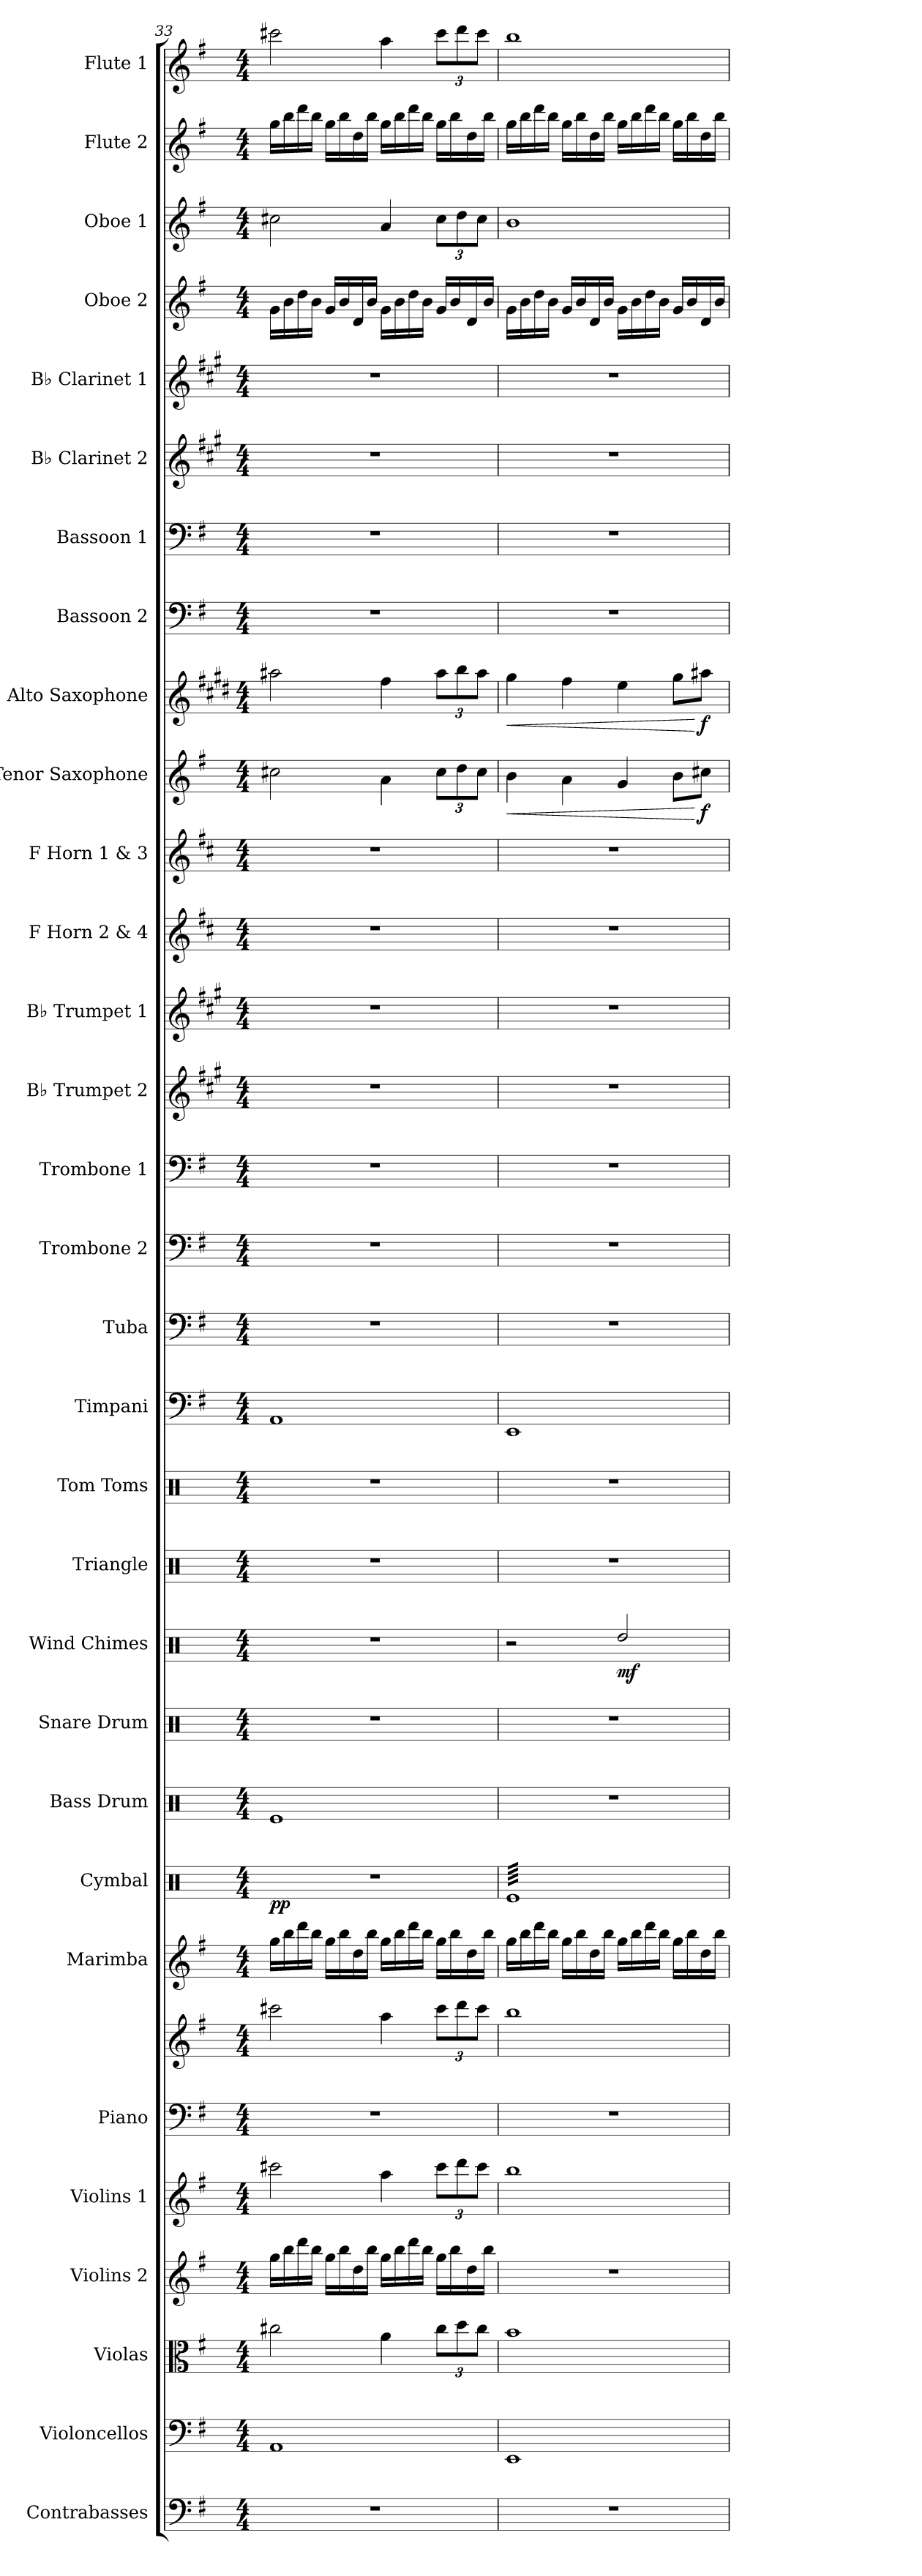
**kern	**kern	**kern	**kern	**kern	**kern	**kern	**kern	**kern	**dynam	**kern	**kern	**kern	**dynam	**kern	**kern	**kern	**kern	**kern	**kern	**kern	**kern	**kern	**kern	**kern	**dynam	**kern	**dynam	**kern	**kern	**kern	**kern	**kern	**kern	**kern	**kern
*part31	*part30	*part29	*part28	*part27	*part26	*part26	*part25	*part24	*part24	*part23	*part22	*part21	*part21	*part20	*part19	*part18	*part17	*part16	*part15	*part14	*part13	*part12	*part11	*part10	*part10	*part9	*part9	*part8	*part7	*part6	*part5	*part4	*part3	*part2	*part1
*staff32	*staff31	*staff30	*staff29	*staff28	*staff27	*staff26	*staff25	*staff24	*staff24	*staff23	*staff22	*staff21	*staff21	*staff20	*staff19	*staff18	*staff17	*staff16	*staff15	*staff14	*staff13	*staff12	*staff11	*staff10	*staff10	*staff9	*staff9	*staff8	*staff7	*staff6	*staff5	*staff4	*staff3	*staff2	*staff1
*I"Contrabasses	*I"Violoncellos	*I"Violas	*I"Violins 2	*I"Violins 1	*I"Piano	*	*I"Marimba	*I"Cymbal	*	*I"Bass Drum	*I"Snare Drum	*I"Wind Chimes	*	*I"Triangle	*I"Tom Toms	*I"Timpani	*I"Tuba	*I"Trombone 2	*I"Trombone 1	*I"B♭ Trumpet 2	*I"B♭ Trumpet 1	*I"F Horn 2 &amp; 4	*I"F Horn 1 &amp; 3	*I"Tenor Saxophone	*	*I"Alto Saxophone	*	*I"Bassoon 2	*I"Bassoon 1	*I"B♭ Clarinet 2	*I"B♭ Clarinet 1	*I"Oboe 2	*I"Oboe 1	*I"Flute 2	*I"Flute 1
*I'Cbs.	*I'Vcs.	*I'Vlas.	*I'Vlns. 2	*I'Vlns. 1	*I'Pno.	*	*I'Mrm.	*I'Cym.	*	*I'B. Dr.	*I'Sn. Dr.	*I'Wd. Ch.	*	*I'Trgl.	*I'Toms	*I'Timp.	*I'Tba.	*I'Tbn. 2	*I'Tbn. 1	*I'B♭ Tpt. 2	*I'B♭ Tpt. 1	*I'F Hn. 2 4	*I'F Hn. 1 3	*I'T. Sax.	*	*I'A. Sax.	*	*I'Bsn. 2	*I'Bsn. 1	*I'B♭ Cl. 2	*I'B♭ Cl. 1	*I'Ob. 2	*I'Ob. 1	*I'Fl. 2	*I'Fl. 1
!!LO:PB:g=z
*clefF4	*clefF4	*clefC3	*clefG2	*clefG2	*clefF4	*clefG2	*clefG2	*clefX	*	*clefX	*clefX	*clefX	*	*clefX	*clefX	*clefF4	*clefF4	*clefF4	*clefF4	*clefG2	*clefG2	*clefG2	*clefG2	*clefG2	*	*clefG2	*	*clefF4	*clefF4	*clefG2	*clefG2	*clefG2	*clefG2	*clefG2	*clefG2
*ITrd7c12	*	*	*	*	*	*	*	*	*	*	*	*	*	*	*	*	*	*	*	*ITrd1c2	*ITrd1c2	*ITrd4c7	*ITrd4c7	*ITrd8c14	*	*ITrd5c9	*	*	*	*ITrd1c2	*ITrd1c2	*	*	*	*
*k[f#]	*k[f#]	*k[f#]	*k[f#]	*k[f#]	*k[f#]	*k[f#]	*k[f#]	*k[]	*	*k[]	*k[]	*k[]	*	*k[]	*k[]	*k[f#]	*k[f#]	*k[f#]	*k[f#]	*k[f#]	*k[f#]	*k[f#]	*k[f#]	*k[f#]	*	*k[f#]	*	*k[f#]	*k[f#]	*k[f#]	*k[f#]	*k[f#]	*k[f#]	*k[f#]	*k[f#]
*M4/4	*M4/4	*M4/4	*M4/4	*M4/4	*M4/4	*M4/4	*M4/4	*M4/4	*	*M4/4	*M4/4	*M4/4	*	*M4/4	*M4/4	*M4/4	*M4/4	*M4/4	*M4/4	*M4/4	*M4/4	*M4/4	*M4/4	*M4/4	*	*M4/4	*	*M4/4	*M4/4	*M4/4	*M4/4	*M4/4	*M4/4	*M4/4	*M4/4
=33	=33	=33	=33	=33	=33	=33	=33	=33	=33	=33	=33	=33	=33	=33	=33	=33	=33	=33	=33	=33	=33	=33	=33	=33	=33	=33	=33	=33	=33	=33	=33	=33	=33	=33	=33
!	!	!	!	!	!	!	!	!	!LO:DY:b	!	!	!	!	!	!	!	!	!	!	!	!	!	!	!	!	!	!	!	!	!	!	!	!	!	!
1r	1AA	2cc#X\	16gg\LL	2ccc#X\	1r	2ccc#X\	16gg\LL	1r	pp	1Re	1r	1r	.	1r	1r	1AA	1r	1r	1r	1r	1r	1r	1r	2c#X\	.	2cc#X\	.	1r	1r	1r	1r	16g\LL	2cc#X\	16gg\LL	2ccc#X\
.	.	.	16bb\	.	.	.	16bb\	.	.	.	.	.	.	.	.	.	.	.	.	.	.	.	.	.	.	.	.	.	.	.	.	16b\	.	16bb\	.
.	.	.	16ddd\	.	.	.	16ddd\	.	.	.	.	.	.	.	.	.	.	.	.	.	.	.	.	.	.	.	.	.	.	.	.	16dd\	.	16ddd\	.
.	.	.	16bb\JJ	.	.	.	16bb\JJ	.	.	.	.	.	.	.	.	.	.	.	.	.	.	.	.	.	.	.	.	.	.	.	.	16b\JJ	.	16bb\JJ	.
.	.	.	16gg\LL	.	.	.	16gg\LL	.	.	.	.	.	.	.	.	.	.	.	.	.	.	.	.	.	.	.	.	.	.	.	.	16g/LL	.	16gg\LL	.
.	.	.	16bb\	.	.	.	16bb\	.	.	.	.	.	.	.	.	.	.	.	.	.	.	.	.	.	.	.	.	.	.	.	.	16b/	.	16bb\	.
.	.	.	16dd\	.	.	.	16dd\	.	.	.	.	.	.	.	.	.	.	.	.	.	.	.	.	.	.	.	.	.	.	.	.	16d/	.	16dd\	.
.	.	.	16bb\JJ	.	.	.	16bb\JJ	.	.	.	.	.	.	.	.	.	.	.	.	.	.	.	.	.	.	.	.	.	.	.	.	16b/JJ	.	16bb\JJ	.
.	.	4a\	16gg\LL	4aa\	.	4aa\	16gg\LL	.	.	.	.	.	.	.	.	.	.	.	.	.	.	.	.	4A\	.	4a\	.	.	.	.	.	16g\LL	4a/	16gg\LL	4aa\
.	.	.	16bb\	.	.	.	16bb\	.	.	.	.	.	.	.	.	.	.	.	.	.	.	.	.	.	.	.	.	.	.	.	.	16b\	.	16bb\	.
.	.	.	16ddd\	.	.	.	16ddd\	.	.	.	.	.	.	.	.	.	.	.	.	.	.	.	.	.	.	.	.	.	.	.	.	16dd\	.	16ddd\	.
.	.	.	16bb\JJ	.	.	.	16bb\JJ	.	.	.	.	.	.	.	.	.	.	.	.	.	.	.	.	.	.	.	.	.	.	.	.	16b\JJ	.	16bb\JJ	.
*	*	*Xbrackettup	*	*Xbrackettup	*	*Xbrackettup	*	*	*	*	*	*	*	*	*	*	*	*	*	*	*	*	*	*Xbrackettup	*	*Xbrackettup	*	*	*	*	*	*	*Xbrackettup	*	*Xbrackettup
*	*	*	*	*	*	*	*	*	*	*	*	*	*	*	*	*	*	*	*	*	*	*	*	*	*	*	*	*	*	*	*	*	*	*	*MM63
.	.	12cc#\L	16gg\LL	12ccc#\L	.	12ccc#\L	16gg\LL	.	.	.	.	.	.	.	.	.	.	.	.	.	.	.	.	12c#\L	.	12cc#\L	.	.	.	.	.	16g/LL	12cc#\L	16gg\LL	12ccc#\L
.	.	.	16bb\	.	.	.	16bb\	.	.	.	.	.	.	.	.	.	.	.	.	.	.	.	.	.	.	.	.	.	.	.	.	16b/	.	16bb\	.
.	.	12dd\	.	12ddd\	.	12ddd\	.	.	.	.	.	.	.	.	.	.	.	.	.	.	.	.	.	12d\	.	12dd\	.	.	.	.	.	.	12dd\	.	12ddd\
.	.	.	16dd\	.	.	.	16dd\	.	.	.	.	.	.	.	.	.	.	.	.	.	.	.	.	.	.	.	.	.	.	.	.	16d/	.	16dd\	.
.	.	12cc#\J	.	12ccc#\J	.	12ccc#\J	.	.	.	.	.	.	.	.	.	.	.	.	.	.	.	.	.	12c#\J	.	12cc#\J	.	.	.	.	.	.	12cc#\J	.	12ccc#\J
.	.	.	16bb\JJ	.	.	.	16bb\JJ	.	.	.	.	.	.	.	.	.	.	.	.	.	.	.	.	.	.	.	.	.	.	.	.	16b/JJ	.	16bb\JJ	.
=34	=34	=34	=34	=34	=34	=34	=34	=34	=34	=34	=34	=34	=34	=34	=34	=34	=34	=34	=34	=34	=34	=34	=34	=34	=34	=34	=34	=34	=34	=34	=34	=34	=34	=34	=34
!	!	!	!	!	!	!	!	!	!	!	!	!	!	!	!	!	!	!	!	!	!	!	!	!	!LO:HP:b	!	!LO:HP:b	!	!	!	!	!	!	!	!
*	*	*	*	*	*	*	*	*tremolo	*	*	*	*	*	*	*	*	*	*	*	*	*	*	*	*	*	*	*	*	*	*	*	*	*	*	*
1r	1EE	1b	1r	1bb	1r	1bb	16gg\LL	64ReLLLL	.	1r	1r	2r	.	1r	1r	1EE	1r	1r	1r	1r	1r	1r	1r	4B\	<	4b\	<	1r	1r	1r	1r	16g\LL	1b	16gg\LL	1bb
.	.	.	.	.	.	.	.	64Re	.	.	.	.	.	.	.	.	.	.	.	.	.	.	.	.	.	.	.	.	.	.	.	.	.	.	.
.	.	.	.	.	.	.	.	64Re	.	.	.	.	.	.	.	.	.	.	.	.	.	.	.	.	.	.	.	.	.	.	.	.	.	.	.
.	.	.	.	.	.	.	.	64Re	.	.	.	.	.	.	.	.	.	.	.	.	.	.	.	.	.	.	.	.	.	.	.	.	.	.	.
.	.	.	.	.	.	.	16bb\	64Re	.	.	.	.	.	.	.	.	.	.	.	.	.	.	.	.	.	.	.	.	.	.	.	16b\	.	16bb\	.
.	.	.	.	.	.	.	.	64Re	.	.	.	.	.	.	.	.	.	.	.	.	.	.	.	.	.	.	.	.	.	.	.	.	.	.	.
.	.	.	.	.	.	.	.	64Re	.	.	.	.	.	.	.	.	.	.	.	.	.	.	.	.	.	.	.	.	.	.	.	.	.	.	.
.	.	.	.	.	.	.	.	64Re	.	.	.	.	.	.	.	.	.	.	.	.	.	.	.	.	.	.	.	.	.	.	.	.	.	.	.
.	.	.	.	.	.	.	16ddd\	64Re	.	.	.	.	.	.	.	.	.	.	.	.	.	.	.	.	.	.	.	.	.	.	.	16dd\	.	16ddd\	.
.	.	.	.	.	.	.	.	64Re	.	.	.	.	.	.	.	.	.	.	.	.	.	.	.	.	.	.	.	.	.	.	.	.	.	.	.
.	.	.	.	.	.	.	.	64Re	.	.	.	.	.	.	.	.	.	.	.	.	.	.	.	.	.	.	.	.	.	.	.	.	.	.	.
.	.	.	.	.	.	.	.	64Re	.	.	.	.	.	.	.	.	.	.	.	.	.	.	.	.	.	.	.	.	.	.	.	.	.	.	.
.	.	.	.	.	.	.	16bb\JJ	64Re	.	.	.	.	.	.	.	.	.	.	.	.	.	.	.	.	.	.	.	.	.	.	.	16b\JJ	.	16bb\JJ	.
.	.	.	.	.	.	.	.	64Re	.	.	.	.	.	.	.	.	.	.	.	.	.	.	.	.	.	.	.	.	.	.	.	.	.	.	.
.	.	.	.	.	.	.	.	64Re	.	.	.	.	.	.	.	.	.	.	.	.	.	.	.	.	.	.	.	.	.	.	.	.	.	.	.
.	.	.	.	.	.	.	.	64Re	.	.	.	.	.	.	.	.	.	.	.	.	.	.	.	.	.	.	.	.	.	.	.	.	.	.	.
.	.	.	.	.	.	.	16gg\LL	64Re	.	.	.	.	.	.	.	.	.	.	.	.	.	.	.	4A\	.	4a\	.	.	.	.	.	16g/LL	.	16gg\LL	.
.	.	.	.	.	.	.	.	64Re	.	.	.	.	.	.	.	.	.	.	.	.	.	.	.	.	.	.	.	.	.	.	.	.	.	.	.
.	.	.	.	.	.	.	.	64Re	.	.	.	.	.	.	.	.	.	.	.	.	.	.	.	.	.	.	.	.	.	.	.	.	.	.	.
.	.	.	.	.	.	.	.	64Re	.	.	.	.	.	.	.	.	.	.	.	.	.	.	.	.	.	.	.	.	.	.	.	.	.	.	.
.	.	.	.	.	.	.	16bb\	64Re	.	.	.	.	.	.	.	.	.	.	.	.	.	.	.	.	.	.	.	.	.	.	.	16b/	.	16bb\	.
.	.	.	.	.	.	.	.	64Re	.	.	.	.	.	.	.	.	.	.	.	.	.	.	.	.	.	.	.	.	.	.	.	.	.	.	.
.	.	.	.	.	.	.	.	64Re	.	.	.	.	.	.	.	.	.	.	.	.	.	.	.	.	.	.	.	.	.	.	.	.	.	.	.
.	.	.	.	.	.	.	.	64Re	.	.	.	.	.	.	.	.	.	.	.	.	.	.	.	.	.	.	.	.	.	.	.	.	.	.	.
.	.	.	.	.	.	.	16dd\	64Re	.	.	.	.	.	.	.	.	.	.	.	.	.	.	.	.	.	.	.	.	.	.	.	16d/	.	16dd\	.
.	.	.	.	.	.	.	.	64Re	.	.	.	.	.	.	.	.	.	.	.	.	.	.	.	.	.	.	.	.	.	.	.	.	.	.	.
.	.	.	.	.	.	.	.	64Re	.	.	.	.	.	.	.	.	.	.	.	.	.	.	.	.	.	.	.	.	.	.	.	.	.	.	.
.	.	.	.	.	.	.	.	64Re	.	.	.	.	.	.	.	.	.	.	.	.	.	.	.	.	.	.	.	.	.	.	.	.	.	.	.
.	.	.	.	.	.	.	16bb\JJ	64Re	.	.	.	.	.	.	.	.	.	.	.	.	.	.	.	.	.	.	.	.	.	.	.	16b/JJ	.	16bb\JJ	.
.	.	.	.	.	.	.	.	64Re	.	.	.	.	.	.	.	.	.	.	.	.	.	.	.	.	.	.	.	.	.	.	.	.	.	.	.
.	.	.	.	.	.	.	.	64Re	.	.	.	.	.	.	.	.	.	.	.	.	.	.	.	.	.	.	.	.	.	.	.	.	.	.	.
.	.	.	.	.	.	.	.	64Re	.	.	.	.	.	.	.	.	.	.	.	.	.	.	.	.	.	.	.	.	.	.	.	.	.	.	.
!	!	!	!	!	!	!	!	!	!	!	!	!	!LO:DY:b	!	!	!	!	!	!	!	!	!	!	!	!	!	!	!	!	!	!	!	!	!	!
.	.	.	.	.	.	.	16gg\LL	64Re	.	.	.	2Rdd/	mf	.	.	.	.	.	.	.	.	.	.	4G/	.	4g\	.	.	.	.	.	16g\LL	.	16gg\LL	.
.	.	.	.	.	.	.	.	64Re	.	.	.	.	.	.	.	.	.	.	.	.	.	.	.	.	.	.	.	.	.	.	.	.	.	.	.
.	.	.	.	.	.	.	.	64Re	.	.	.	.	.	.	.	.	.	.	.	.	.	.	.	.	.	.	.	.	.	.	.	.	.	.	.
.	.	.	.	.	.	.	.	64Re	.	.	.	.	.	.	.	.	.	.	.	.	.	.	.	.	.	.	.	.	.	.	.	.	.	.	.
.	.	.	.	.	.	.	16bb\	64Re	.	.	.	.	.	.	.	.	.	.	.	.	.	.	.	.	.	.	.	.	.	.	.	16b\	.	16bb\	.
.	.	.	.	.	.	.	.	64Re	.	.	.	.	.	.	.	.	.	.	.	.	.	.	.	.	.	.	.	.	.	.	.	.	.	.	.
.	.	.	.	.	.	.	.	64Re	.	.	.	.	.	.	.	.	.	.	.	.	.	.	.	.	.	.	.	.	.	.	.	.	.	.	.
.	.	.	.	.	.	.	.	64Re	.	.	.	.	.	.	.	.	.	.	.	.	.	.	.	.	.	.	.	.	.	.	.	.	.	.	.
.	.	.	.	.	.	.	16ddd\	64Re	.	.	.	.	.	.	.	.	.	.	.	.	.	.	.	.	.	.	.	.	.	.	.	16dd\	.	16ddd\	.
.	.	.	.	.	.	.	.	64Re	.	.	.	.	.	.	.	.	.	.	.	.	.	.	.	.	.	.	.	.	.	.	.	.	.	.	.
.	.	.	.	.	.	.	.	64Re	.	.	.	.	.	.	.	.	.	.	.	.	.	.	.	.	.	.	.	.	.	.	.	.	.	.	.
.	.	.	.	.	.	.	.	64Re	.	.	.	.	.	.	.	.	.	.	.	.	.	.	.	.	.	.	.	.	.	.	.	.	.	.	.
.	.	.	.	.	.	.	16bb\JJ	64Re	.	.	.	.	.	.	.	.	.	.	.	.	.	.	.	.	.	.	.	.	.	.	.	16b\JJ	.	16bb\JJ	.
.	.	.	.	.	.	.	.	64Re	.	.	.	.	.	.	.	.	.	.	.	.	.	.	.	.	.	.	.	.	.	.	.	.	.	.	.
.	.	.	.	.	.	.	.	64Re	.	.	.	.	.	.	.	.	.	.	.	.	.	.	.	.	.	.	.	.	.	.	.	.	.	.	.
.	.	.	.	.	.	.	.	64Re	.	.	.	.	.	.	.	.	.	.	.	.	.	.	.	.	.	.	.	.	.	.	.	.	.	.	.
.	.	.	.	.	.	.	16gg\LL	64Re	.	.	.	.	.	.	.	.	.	.	.	.	.	.	.	8B\L	.	8b\L	.	.	.	.	.	16g/LL	.	16gg\LL	.
.	.	.	.	.	.	.	.	64Re	.	.	.	.	.	.	.	.	.	.	.	.	.	.	.	.	.	.	.	.	.	.	.	.	.	.	.
.	.	.	.	.	.	.	.	64Re	.	.	.	.	.	.	.	.	.	.	.	.	.	.	.	.	.	.	.	.	.	.	.	.	.	.	.
.	.	.	.	.	.	.	.	64Re	.	.	.	.	.	.	.	.	.	.	.	.	.	.	.	.	.	.	.	.	.	.	.	.	.	.	.
.	.	.	.	.	.	.	16bb\	64Re	.	.	.	.	.	.	.	.	.	.	.	.	.	.	.	.	.	.	.	.	.	.	.	16b/	.	16bb\	.
.	.	.	.	.	.	.	.	64Re	.	.	.	.	.	.	.	.	.	.	.	.	.	.	.	.	.	.	.	.	.	.	.	.	.	.	.
.	.	.	.	.	.	.	.	64Re	.	.	.	.	.	.	.	.	.	.	.	.	.	.	.	.	.	.	.	.	.	.	.	.	.	.	.
.	.	.	.	.	.	.	.	64Re	.	.	.	.	.	.	.	.	.	.	.	.	.	.	.	.	.	.	.	.	.	.	.	.	.	.	.
!	!	!	!	!	!	!	!	!	!	!	!	!	!	!	!	!	!	!	!	!	!	!	!	!	!LO:DY:n=1:b	!	!LO:DY:n=1:b	!	!	!	!	!	!	!	!
.	.	.	.	.	.	.	16dd\	64Re	.	.	.	.	.	.	.	.	.	.	.	.	.	.	.	8c#X\J	[ f	8cc#X\J	[ f	.	.	.	.	16d/	.	16dd\	.
.	.	.	.	.	.	.	.	64Re	.	.	.	.	.	.	.	.	.	.	.	.	.	.	.	.	.	.	.	.	.	.	.	.	.	.	.
.	.	.	.	.	.	.	.	64Re	.	.	.	.	.	.	.	.	.	.	.	.	.	.	.	.	.	.	.	.	.	.	.	.	.	.	.
.	.	.	.	.	.	.	.	64Re	.	.	.	.	.	.	.	.	.	.	.	.	.	.	.	.	.	.	.	.	.	.	.	.	.	.	.
.	.	.	.	.	.	.	16bb\JJ	64Re	.	.	.	.	.	.	.	.	.	.	.	.	.	.	.	.	.	.	.	.	.	.	.	16b/JJ	.	16bb\JJ	.
.	.	.	.	.	.	.	.	64Re	.	.	.	.	.	.	.	.	.	.	.	.	.	.	.	.	.	.	.	.	.	.	.	.	.	.	.
.	.	.	.	.	.	.	.	64Re	.	.	.	.	.	.	.	.	.	.	.	.	.	.	.	.	.	.	.	.	.	.	.	.	.	.	.
.	.	.	.	.	.	.	.	64ReJJJJ	.	.	.	.	.	.	.	.	.	.	.	.	.	.	.	.	.	.	.	.	.	.	.	.	.	.	.
*	*	*	*	*	*	*	*	*Xtremolo	*	*	*	*	*	*	*	*	*	*	*	*	*	*	*	*	*	*	*	*	*	*	*	*	*	*	*
=	=	=	=	=	=	=	=	=	=	=	=	=	=	=	=	=	=	=	=	=	=	=	=	=	=	=	=	=	=	=	=	=	=	=	=
*-	*-	*-	*-	*-	*-	*-	*-	*-	*-	*-	*-	*-	*-	*-	*-	*-	*-	*-	*-	*-	*-	*-	*-	*-	*-	*-	*-	*-	*-	*-	*-	*-	*-	*-	*-
